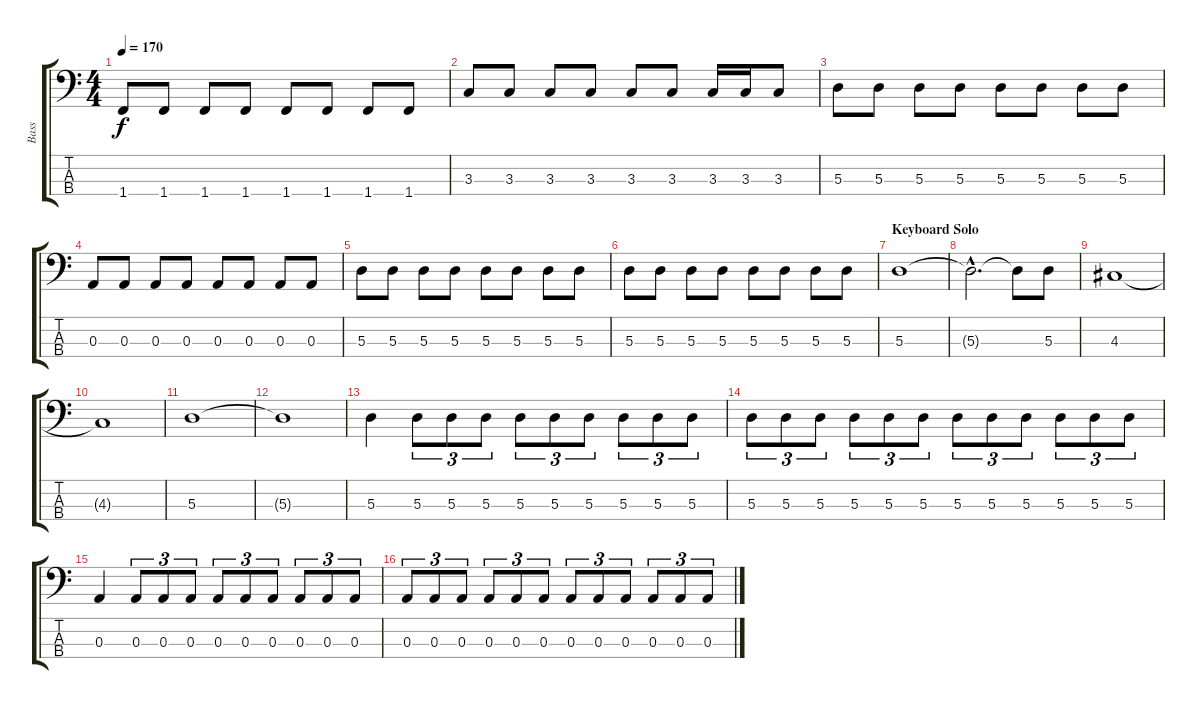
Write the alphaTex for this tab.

\track ("Bass" "Bass") {instrument electricbassfinger}
\staff {score tabs}
\tuning (G2 D2 A1 E1) {hide}
\ts (4 4)
\tempo 170
\clef f4
\ks c
1.4.8{dy f} 1.4.8 1.4.8 1.4.8 1.4.8 1.4.8 1.4.8 1.4.8 |
3.3.8 3.3.8 3.3.8 3.3.8 3.3.8 3.3.8 3.3.16 3.3.16 3.3.8 |
5.3.8 5.3.8 5.3.8 5.3.8 5.3.8 5.3.8 5.3.8 5.3.8 |
0.3.8 0.3.8 0.3.8 0.3.8 0.3.8 0.3.8 0.3.8 0.3.8 |
5.3.8 5.3.8 5.3.8 5.3.8 5.3.8 5.3.8 5.3.8 5.3.8 |
5.3.8 5.3.8 5.3.8 5.3.8 5.3.8 5.3.8 5.3.8 5.3.8 |
\section ("" "Keyboard Solo")
5.3.1 |
5.3{hac t}.2{d} 5.3{t}.8 5.3.8 |
4.3.1 |
4.3{t}.1 |
5.3.1 |
5.3{t}.1 |
5.3.4 5.3.8{tu (3 2)} 5.3.8{tu (3 2)} 5.3.8{tu (3 2)} 5.3.8{tu (3 2)} 5.3.8{tu (3 2)} 5.3.8{tu (3 2)} 5.3.8{tu (3 2)} 5.3.8{tu (3 2)} 5.3.8{tu (3 2)} |
5.3.8{tu (3 2)} 5.3.8{tu (3 2)} 5.3.8{tu (3 2)} 5.3.8{tu (3 2)} 5.3.8{tu (3 2)} 5.3.8{tu (3 2)} 5.3.8{tu (3 2)} 5.3.8{tu (3 2)} 5.3.8{tu (3 2)} 5.3.8{tu (3 2)} 5.3.8{tu (3 2)} 5.3.8{tu (3 2)} |
0.3.4 0.3.8{tu (3 2)} 0.3.8{tu (3 2)} 0.3.8{tu (3 2)} 0.3.8{tu (3 2)} 0.3.8{tu (3 2)} 0.3.8{tu (3 2)} 0.3.8{tu (3 2)} 0.3.8{tu (3 2)} 0.3.8{tu (3 2)} |
0.3.8{tu (3 2)} 0.3.8{tu (3 2)} 0.3.8{tu (3 2)} 0.3.8{tu (3 2)} 0.3.8{tu (3 2)} 0.3.8{tu (3 2)} 0.3.8{tu (3 2)} 0.3.8{tu (3 2)} 0.3.8{tu (3 2)} 0.3.8{tu (3 2)} 0.3.8{tu (3 2)} 0.3.8{tu (3 2)}
